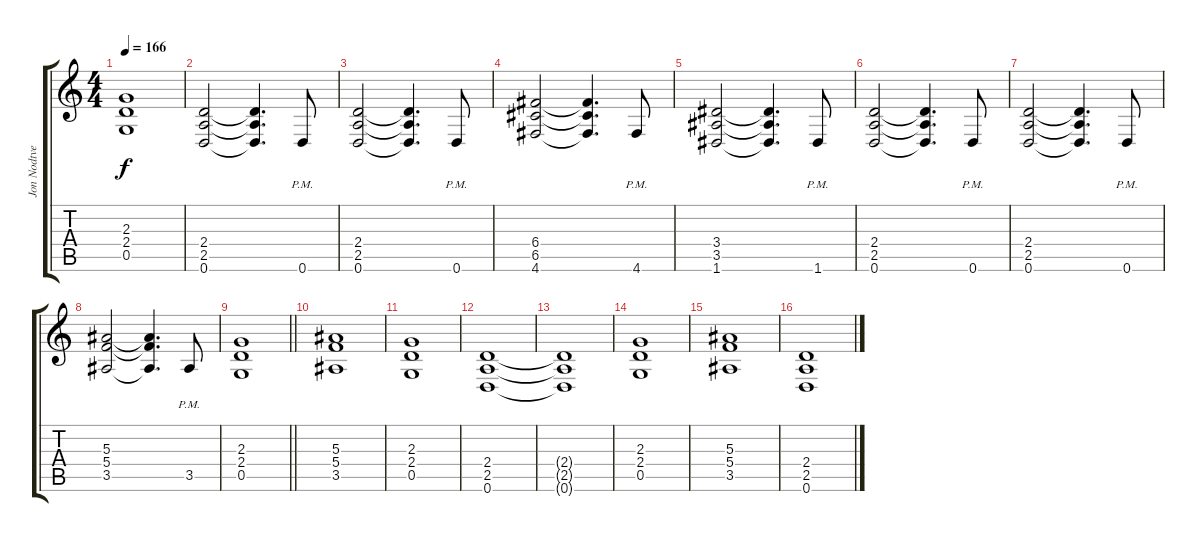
\track ("Jon Nodtveidt" "Jon Nodtve") {instrument distortionguitar}
\staff {score tabs}
\tuning (D4 A3 F3 C3 G2 D2) {hide}
\ts (4 4)
\tempo 166
\clef g2
\ks c
(2.3 2.4 0.5).1{dy f} |
(2.4 2.5 0.6).2 (2.4{t} 2.5{t} 0.6{t}).4{d} 0.6{pm}.8 |
(2.4 2.5 0.6).2 (2.4{t} 2.5{t} 0.6{t}).4{d} 0.6{pm}.8 |
(6.4 6.5 4.6).2 (6.4{t} 6.5{t} 4.6{t}).4{d} 4.6{pm}.8 |
(3.4 3.5 1.6).2 (3.4{t} 3.5{t} 1.6{t}).4{d} 1.6{pm}.8 |
(2.4 2.5 0.6).2 (2.4{t} 2.5{t} 0.6{t}).4{d} 0.6{pm}.8 |
(2.4 2.5 0.6).2 (2.4{t} 2.5{t} 0.6{t}).4{d} 0.6{pm}.8 |
(5.3 5.4 3.5).2 (5.3{t} 5.4{t} 3.5{t}).4{d} 3.5{pm}.8 |
\barLineRight lightlight
(2.3 2.4 0.5).1 |
(5.3 5.4 3.5).1 |
(2.3 2.4 0.5).1 |
(2.4 2.5 0.6).1 |
(2.4{t} 2.5{t} 0.6{t}).1 |
(2.3 2.4 0.5).1 |
(5.3 5.4 3.5).1 |
(2.4 2.5 0.6).1
